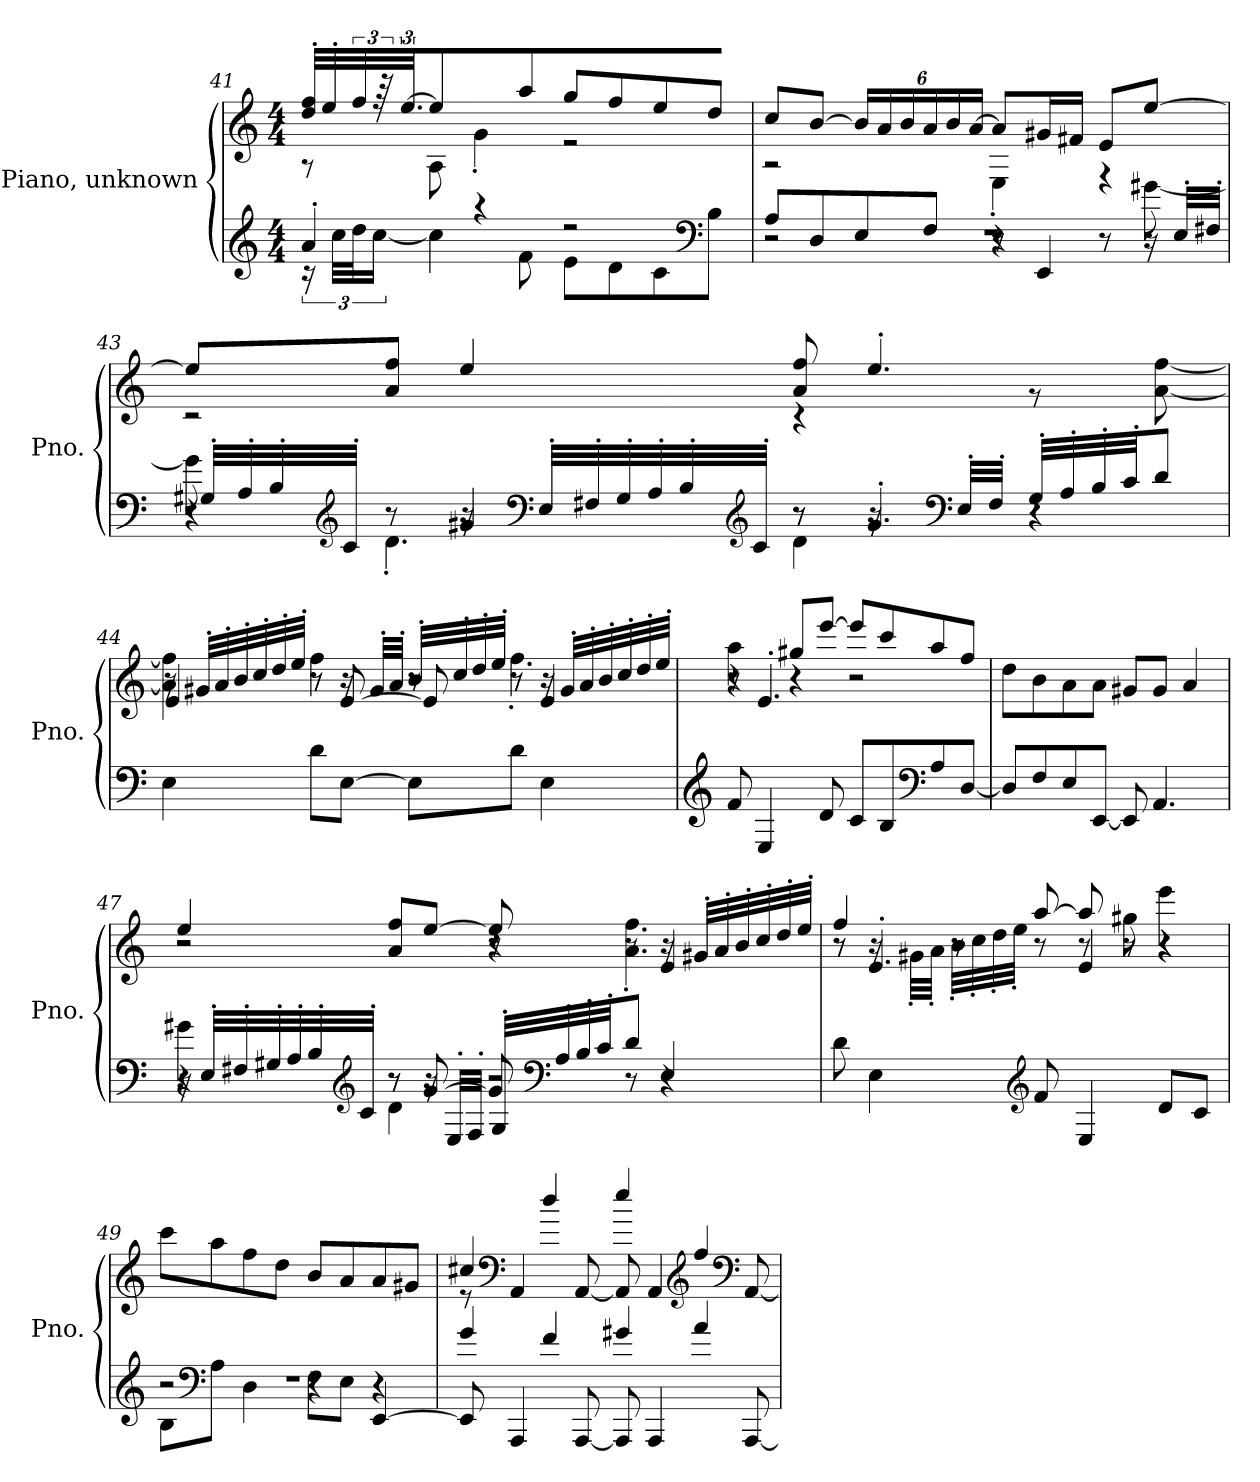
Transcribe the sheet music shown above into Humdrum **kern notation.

**kern	**kern
*part1	*part1
*staff2	*staff1
*I"Piano, unknown	*
*I'Pno.	*
!!LO:LB:g=z
*clefG2	*clefG2
*k[]	*k[]
*M4/4	*M4/4
=41	=41
*^	*^
4a'/	24r	32dd/' 32ff/'LLL	8r
.	.	32ee'/	.
.	48cc\LLL	.	.
.	48dd\J	48ff/JJJ	.
.	[24cc\JJ	96r	.
.	.	[48.ee/	.
.	4cc\]	4ee/]	8A\
4r	.	.	4g'\
.	8f\	8aa/	.
2r	8e\L	8gg/L	2r
.	8d\	8ff/	.
.	8c\	8ee/	.
*clefF4	*	*	*
.	8B\J	8dd/J	.
=42	=42	=42	=42
*	*^	*	*
1r	2r	8A/L	8cc/L	2r
.	.	8D/	[8b/J	.
*	*	*	*Xbrackettup	*
.	.	8E/	24b/LL]	.
.	.	.	24a/	.
.	.	.	24b/	.
.	.	8F/J	24a/	.
.	.	.	24b/	.
.	.	.	[24a/JJ	.
.	4r	8r	8a/L]	4E'\
.	.	4EE/	16g#X/L	.
.	.	.	16f#X/JJ	.
.	8r	.	8e/L	4r
.	[8g#X\	16r	[8ee/J	.
.	.	32E'/LLL	.	.
.	.	32F#X'/JJJ	.	.
!!LO:PB:g=z	!!
=43	=43	=43	=43	=43
4r	8g#\]	32G#X'/LLL	8ee/L]	2r
.	.	32A'/	.	.
.	.	32B'/	.	.
*clefG2	*	*	*	*
.	.	32c'/JJJ	.	.
.	4.d'\	8r	8a/ 8ff/J	.
4g#X/	.	16r	4ee/	.
*clefF4	*	*	*	*
.	.	32E'/LLL	.	.
.	.	32F#X'/	.	.
.	.	32G#'/	.	.
.	.	32A'/	.	.
.	.	32B'/	.	.
*clefG2	*	*	*	*
.	.	32c'/JJJ	.	.
8r	4d\	8r	8a/ 8ff/	4r
4.g#'/	.	16r	4.ee'/	.
*clefF4	*	*	*	*
.	.	32E'/LLL	.	.
.	.	32F#'/JJJ	.	.
.	4r	32G#'/LLL	.	8r
.	.	32A'/	.	.
.	.	32B'/	.	.
.	.	32c'/JJ	.	.
.	.	8d/J	.	[8a\ [8ff\
*v	*v	*v	*	*
!!LO:LB:g=z
=44	=44	=44
*	*	*^
4E\	16r	4a\] 4ff\]	4e/
.	32g#X'/LLL	.	.
.	32a'/	.	.
.	32b'/	.	.
.	32cc'/	.	.
.	32dd'/	.	.
.	32ee'/JJJ	.	.
8d\L	8r	4ff\	8r
[8E\J	16r	.	[8e/
.	32g#'/LLL	.	.
.	32a'/JJJ	.	.
8E\L]	32b'/LLL	8r	8e/]
.	32cc'/	.	.
.	32dd'/	.	.
.	32ee'/JJJ	.	.
8d\J	8r	4.ff'\	8r
4E\	16r	.	4e/
.	32g#'/LLL	.	.
.	32a'/	.	.
.	32b'/	.	.
.	32cc'/	.	.
.	32dd'/	.	.
.	32ee'/JJJ	.	.
=45	=45	=45	=45
*clefG2	*	*	*
8f/	4r	4aa\	8r
4E/	.	.	4.e'/
.	8gg#X/L	4r	.
8d/	[8eee/J	.	.
8c/L	8eee/L]	2r	2r
8B/	8ccc/	.	.
*clefF4	*	*	*
8A/	8aa/	.	.
[8D/J	8ff/J	.	.
*	*v	*v	*v
!!LO:LB:g=z
=46	=46
8D/L]	8dd\L
8F/	8b\
8E/	8a\
[8EE/J	8a\J
8EE/]	8g#X/L
4.AA/	8g#/J
.	4a/
=47	=47
*^	*^
*	*^	*	*^
4r	4g#X\	16r	4ee/	2r	2r
.	.	32E'/LLL	.	.	.
.	.	32F#X'/	.	.	.
.	.	32G#X'/	.	.	.
.	.	32A'/	.	.	.
.	.	32B'/	.	.	.
*clefG2	*	*	*	*	*
.	.	32c'/JJJ	.	.	.
8r	4d\	8r	8a/ 8ff/L	.	.
[8g#/	.	16r	[8ee/J	.	.
.	.	32E'/LLL	.	.	.
.	.	32F#'/JJJ	.	.	.
8g#/]	2r	32G#'/LLL	8ee/]	8r	4r
*clefF4	*	*	*	*	*
.	.	32A'/	.	.	.
.	.	32B'/	.	.	.
.	.	32c'/JJ	.	.	.
8r	.	8d/J	8r	4.a\' 4.ff\'	.
4r	.	4E/	16r	.	4e/
.	.	.	32g#X'/LLL	.	.
.	.	.	32a'/	.	.
.	.	.	32b'/	.	.
.	.	.	32cc'/	.	.
.	.	.	32dd'/	.	.
.	.	.	32ee'/JJJ	.	.
*v	*v	*v	*	*	*
!!LO:LB:g=z	!!	!!
=48	=48	=48	=48
8d\	4ff/	8r	8r
4E\	.	16r	4.e'/
.	.	32g#X'\LLL	.
.	.	32a'\JJJ	.
.	8r	32b'\LLL	.
.	.	32cc'\	.
.	.	32dd'\	.
.	.	32ee'\JJJ	.
*clefG2	*	*	*
8f/	[8aa/	8r	.
4E/	8aa/]	8r	4e/
.	8r	8gg#X\	.
8d/L	4r	4eee\	4r
8c/J	.	.	.
*	*v	*v	*v
=49	=49
*^	*
*	*^	*
1r	8B\L	2r	8ccc\L
*clefF4	*	*	*
.	8A\J	.	8aa\
.	4D\	.	8ff\
.	.	.	8dd\J
.	8F\L	4r	8b/L
.	8E\J	.	8a/
.	4r	[4EE/	8a/
.	.	.	8g#X/J
*	*v	*v	*
=50	=50	=50
*	*	*^
4g/	8EE/]	4cc#X/	8r
*	*	*clefF4	*
.	4AAA/	.	4AA/
4f/	.	4dd/	.
.	[8AAA/	.	[8AA/
4g#X/	8AAA/]	4ee/	8AA/]
.	4AAA/	.	4AA/
*	*	*clefG2	*
4a/	.	4ff/	.
*	*	*clefF4	*
.	[8AAA/	.	[8AA/
*v	*v	*	*
*	*v	*v
=	=
*-	*-
